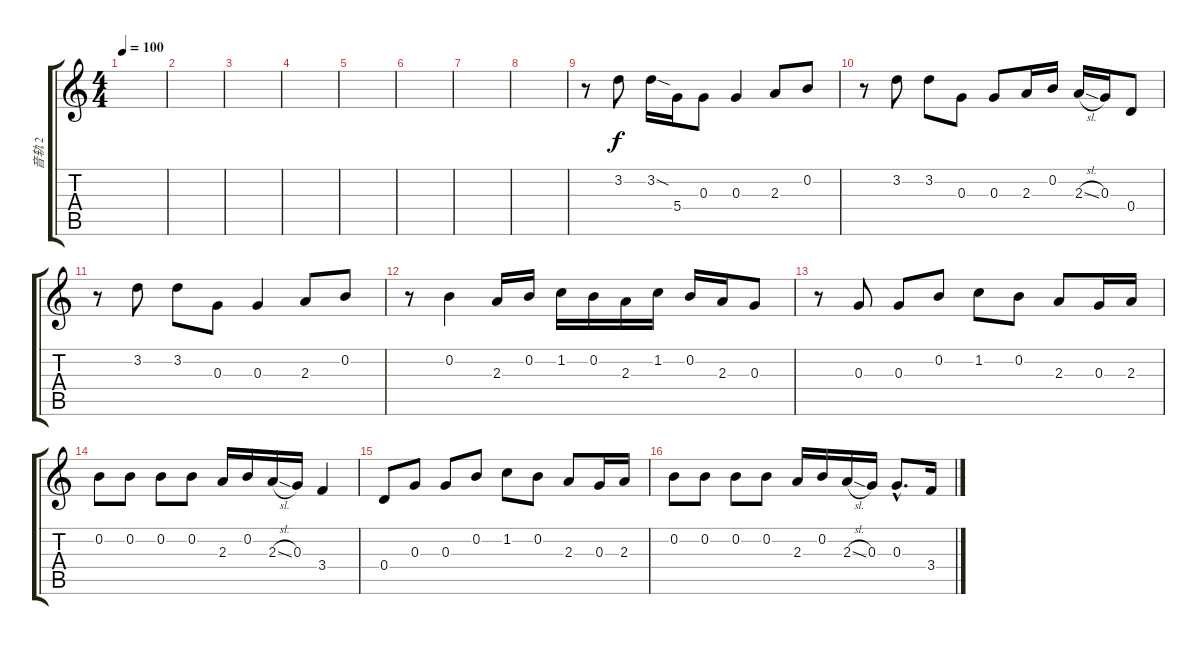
\track ("音轨 2" "音轨 2") {instrument acousticguitarnylon}
\staff {score tabs}
\tuning (E4 B3 G3 D3 A2 E2) {hide}
\ts (4 4)
\tempo 100
\clef g2
\ks c
|
|
|
|
|
|
|
|
r.8 3.2.8 3.2{sod}.16 5.4.16 0.3.8 0.3.4 2.3.8 0.2.8 |
r.8 3.2.8 3.2.8 0.3.8 0.3.8 2.3.16 0.2.16 2.3{sl}.16 0.3.16 0.4.8 |
r.8 3.2.8 3.2.8 0.3.8 0.3.4 2.3.8 0.2.8 |
r.8 0.2.4 2.3.16 0.2.16 1.2.16 0.2.16 2.3.16 1.2.16 0.2.16 2.3.16 0.3.8 |
r.8 0.3.8 0.3.8 0.2.8 1.2.8 0.2.8 2.3.8 0.3.16 2.3.16 |
0.2.8 0.2.8 0.2.8 0.2.8 2.3.16 0.2.16 2.3{sl}.16 0.3.16 3.4.4 |
0.4.8 0.3.8 0.3.8 0.2.8 1.2.8 0.2.8 2.3.8 0.3.16 2.3.16 |
0.2.8 0.2.8 0.2.8 0.2.8 2.3.16 0.2.16 2.3{sl}.16 0.3.16 0.3{hac}.8{d} 3.4.16
